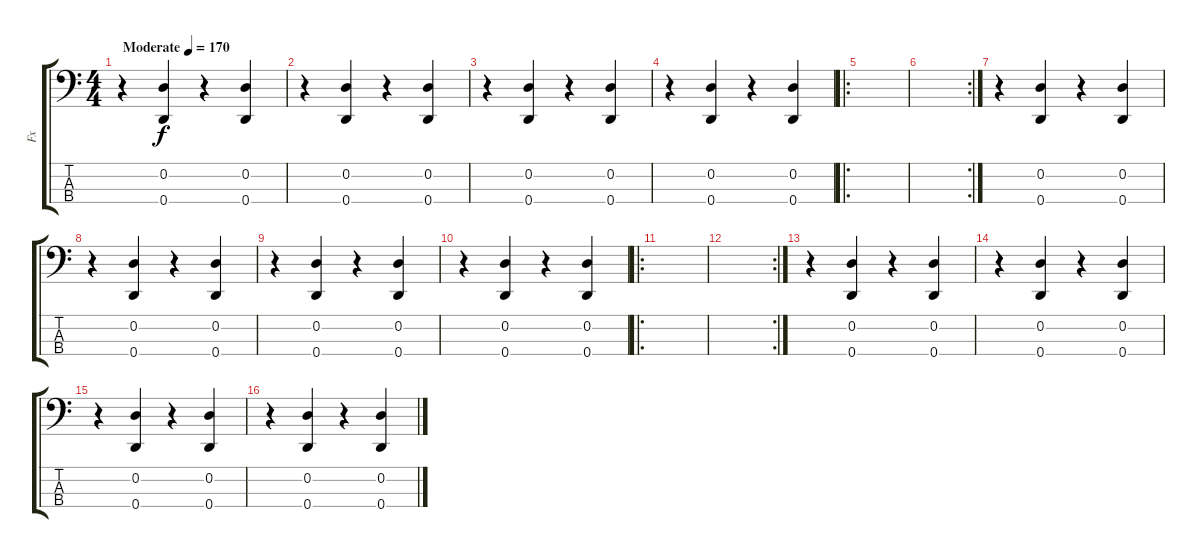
\track ("Fx" "Fx") {instrument distortionguitar}
\staff {score tabs}
\tuning (G2 D2 A1 D1) {hide}
\ts (4 4)
\tempo (170 "Moderate")
\clef f4
\ks c
r.4{dy f instrument distortionguitar} (0.2 0.4).4 r.4 (0.2 0.4).4 |
r.4 (0.2 0.4).4 r.4 (0.2 0.4).4 |
r.4 (0.2 0.4).4 r.4 (0.2 0.4).4 |
r.4 (0.2 0.4).4 r.4 (0.2 0.4).4 |
\ro
|
\rc 2
|
r.4 (0.2 0.4).4 r.4 (0.2 0.4).4 |
r.4 (0.2 0.4).4 r.4 (0.2 0.4).4 |
r.4 (0.2 0.4).4 r.4 (0.2 0.4).4 |
r.4 (0.2 0.4).4 r.4 (0.2 0.4).4 |
\ro
|
\rc 2
|
r.4 (0.2 0.4).4 r.4 (0.2 0.4).4 |
r.4 (0.2 0.4).4 r.4 (0.2 0.4).4 |
r.4 (0.2 0.4).4 r.4 (0.2 0.4).4 |
r.4 (0.2 0.4).4 r.4 (0.2 0.4).4
